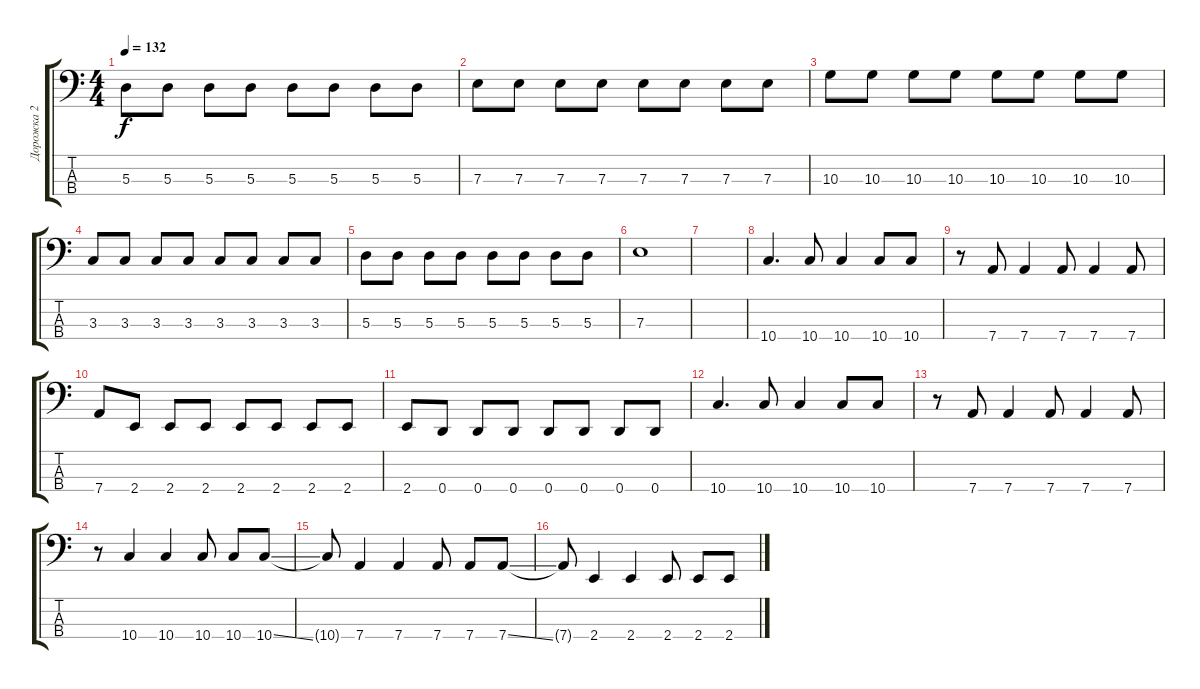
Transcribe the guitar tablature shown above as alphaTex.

\track ("Дорожка 2" "Дорожка 2") {instrument electricbassfinger}
\staff {score tabs}
\tuning (G2 D2 A1 D1) {hide}
\ts (4 4)
\tempo 132
\clef f4
\ks c
5.3.8{dy f} 5.3.8 5.3.8 5.3.8 5.3.8 5.3.8 5.3.8 5.3.8 |
7.3.8 7.3.8 7.3.8 7.3.8 7.3.8 7.3.8 7.3.8 7.3.8 |
10.3.8 10.3.8 10.3.8 10.3.8 10.3.8 10.3.8 10.3.8 10.3.8 |
3.3.8 3.3.8 3.3.8 3.3.8 3.3.8 3.3.8 3.3.8 3.3.8 |
5.3.8 5.3.8 5.3.8 5.3.8 5.3.8 5.3.8 5.3.8 5.3.8 |
7.3.1 |
|
10.4.4{d} 10.4.8 10.4.4 10.4.8 10.4.8 |
r.8 7.4.8 7.4.4 7.4.8 7.4.4 7.4.8 |
7.4.8 2.4.8 2.4.8 2.4.8 2.4.8 2.4.8 2.4.8 2.4.8 |
2.4.8 0.4.8 0.4.8 0.4.8 0.4.8 0.4.8 0.4.8 0.4.8 |
10.4.4{d} 10.4.8 10.4.4 10.4.8 10.4.8 |
r.8 7.4.8 7.4.4 7.4.8 7.4.4 7.4.8 |
r.8 10.4.4 10.4.4 10.4.8 10.4.8 10.4{ss}.8 |
10.4{t}.8 7.4.4 7.4.4 7.4.8 7.4.8 7.4{ss}.8 |
7.4{t}.8 2.4.4 2.4.4 2.4.8 2.4.8 2.4{ss}.8
